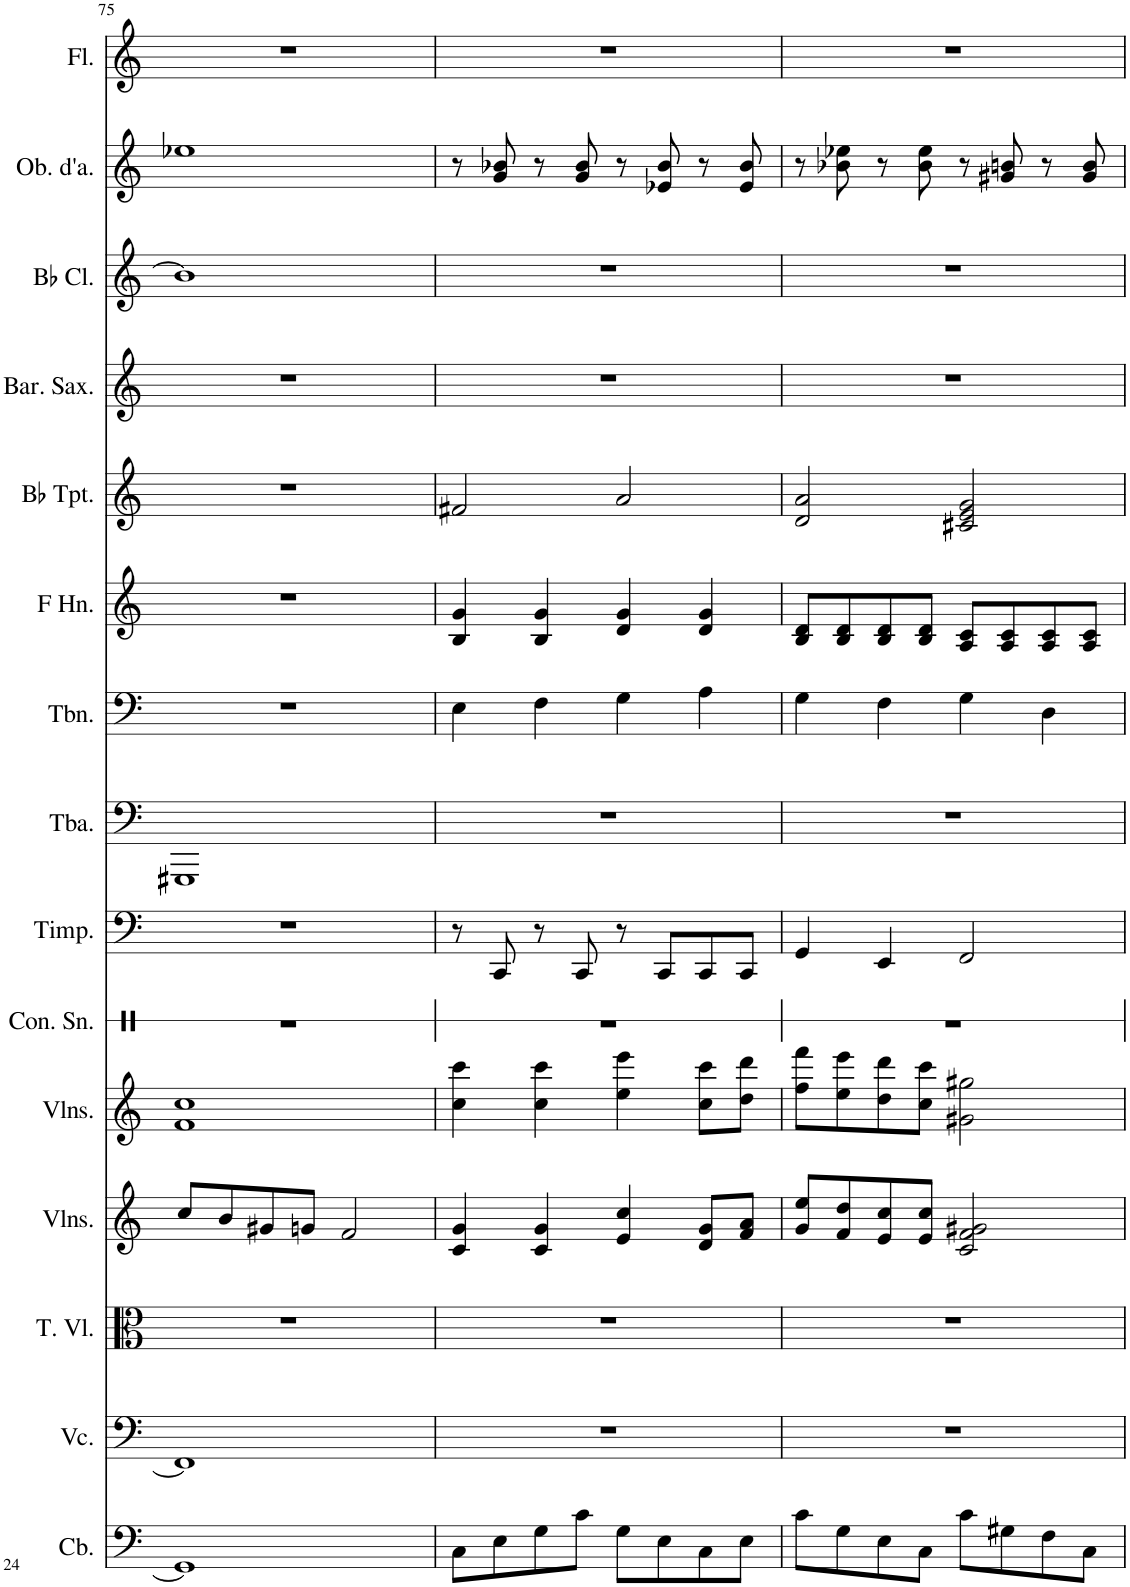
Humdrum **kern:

**kern	**kern	**kern	**kern	**kern	**kern	**kern	**kern	**kern	**kern	**kern	**kern	**kern	**kern	**kern
*part15	*part14	*part13	*part12	*part11	*part10	*part9	*part8	*part7	*part6	*part5	*part4	*part3	*part2	*part1
*staff15	*staff14	*staff13	*staff12	*staff11	*staff10	*staff9	*staff8	*staff7	*staff6	*staff5	*staff4	*staff3	*staff2	*staff1
*I"Contrabass, Cb.(15)	*I"Violoncello, Vcl.	*I"Tenor Viol, Vla.(13)	*I"Violins, Vl.II	*I"Violins, Vl.I(11)	*I"Concert Snare Drum, Perc.	*I"Timpani, Tp.(9)	*I"Tuba, Tuba(8)	*I"Trombone, Tb.(7)	*I"Horn in F, Hn.(6)	*I"Bb Trumpet, Tr.(5)	*I"Baritone Saxophone, B.Sax(4)	*I"Bb Clarinet, Cl.(3)	*I"Oboe d'amore, Ob.(2)	*I"Flute, Fl. (1)
*I'Cb.	*I'Vc.	*I'T. Vl.	*I'Vlns.	*I'Vlns.	*I'Con. Sn.	*I'Timp.	*I'Tba.	*I'Tbn.	*I'F Hn.	*I'Bb Tpt.	*I'Bar. Sax.	*I'Bb Cl.	*I'Ob. d'a.	*I'Fl.
!!LO:PB:g=z
*clefF4	*clefF4	*clefC3	*clefG2	*clefG2	*clefX	*clefF4	*clefF4	*clefF4	*clefG2	*clefG2	*clefG2	*clefG2	*clefG2	*clefG2
*Trd7c12	*	*	*	*	*	*	*	*	*Trd4c7	*Trd1c2	*Trd12c21	*Trd1c2	*Trd2c3	*
*k[]	*k[]	*k[]	*k[]	*k[]	*k[]	*k[]	*k[]	*k[]	*k[]	*k[]	*k[]	*k[]	*k[]	*k[]
*M4/4	*M4/4	*M4/4	*M4/4	*M4/4	*M4/4	*M4/4	*M4/4	*M4/4	*M4/4	*M4/4	*M4/4	*M4/4	*M4/4	*M4/4
=75	=75	=75	=75	=75	=75	=75	=75	=75	=75	=75	=75	=75	=75	=75
1GG#]	1FF]	1r	8cc/L	1f 1cc	1r	1r	1GGG#X	1r	1r	1r	1r	1b-]	1ee-X	1r
.	.	.	8b/	.	.	.	.	.	.	.	.	.	.	.
.	.	.	8g#X/	.	.	.	.	.	.	.	.	.	.	.
.	.	.	8gn/J	.	.	.	.	.	.	.	.	.	.	.
.	.	.	2f/	.	.	.	.	.	.	.	.	.	.	.
=76	=76	=76	=76	=76	=76	=76	=76	=76	=76	=76	=76	=76	=76	=76
8C\L	1r	1r	4c/ 4g/	4cc\ 4ccc\	1r	8r	1r	4E\	4B/ 4g/	2f#X/	1r	1r	8r	1r
8E\	.	.	.	.	.	8CC/	.	.	.	.	.	.	8g/ 8b-X/	.
8G\	.	.	4c/ 4g/	4cc\ 4ccc\	.	8r	.	4F\	4B/ 4g/	.	.	.	8r	.
8c\J	.	.	.	.	.	8CC/	.	.	.	.	.	.	8g/ 8b-/	.
8G\L	.	.	4e/ 4cc/	4ee\ 4eee\	.	8r	.	4G\	4d/ 4g/	2a/	.	.	8r	.
8E\	.	.	.	.	.	8CC/L	.	.	.	.	.	.	8e-X/ 8b-/	.
8C\	.	.	8d/ 8g/L	8cc\ 8ccc\L	.	8CC/	.	4A\	4d/ 4g/	.	.	.	8r	.
8E\J	.	.	8f/ 8a/J	8dd\ 8ddd\J	.	8CC/J	.	.	.	.	.	.	8e-/ 8b-/	.
=77	=77	=77	=77	=77	=77	=77	=77	=77	=77	=77	=77	=77	=77	=77
8c\L	1r	1r	8g/ 8ee/L	8ff\ 8fff\L	1r	4GG/	1r	4G\	8B/ 8d/L	2d/ 2a/	1r	1r	8r	1r
8G\	.	.	8f/ 8dd/	8ee\ 8eee\	.	.	.	.	8B/ 8d/	.	.	.	8b-X\ 8ee-X\	.
8E\	.	.	8e/ 8cc/	8dd\ 8ddd\	.	4EE/	.	4F\	8B/ 8d/	.	.	.	8r	.
8C\J	.	.	8e/ 8cc/J	8cc\ 8ccc\J	.	.	.	.	8B/ 8d/J	.	.	.	8b-\ 8ee-\	.
8c\L	.	.	2c/ 2f/ 2g#X/	2g#X\ 2gg#X\	.	2FF/	.	4G\	8A/ 8c/L	2c#X/ 2e/ 2g/	.	.	8r	.
8G#X\	.	.	.	.	.	.	.	.	8A/ 8c/	.	.	.	8g#X/ 8bn/	.
8F\	.	.	.	.	.	.	.	4D\	8A/ 8c/	.	.	.	8r	.
8C\J	.	.	.	.	.	.	.	.	8A/ 8c/J	.	.	.	8g#/ 8b/	.
=	=	=	=	=	=	=	=	=	=	=	=	=	=	=
*-	*-	*-	*-	*-	*-	*-	*-	*-	*-	*-	*-	*-	*-	*-
